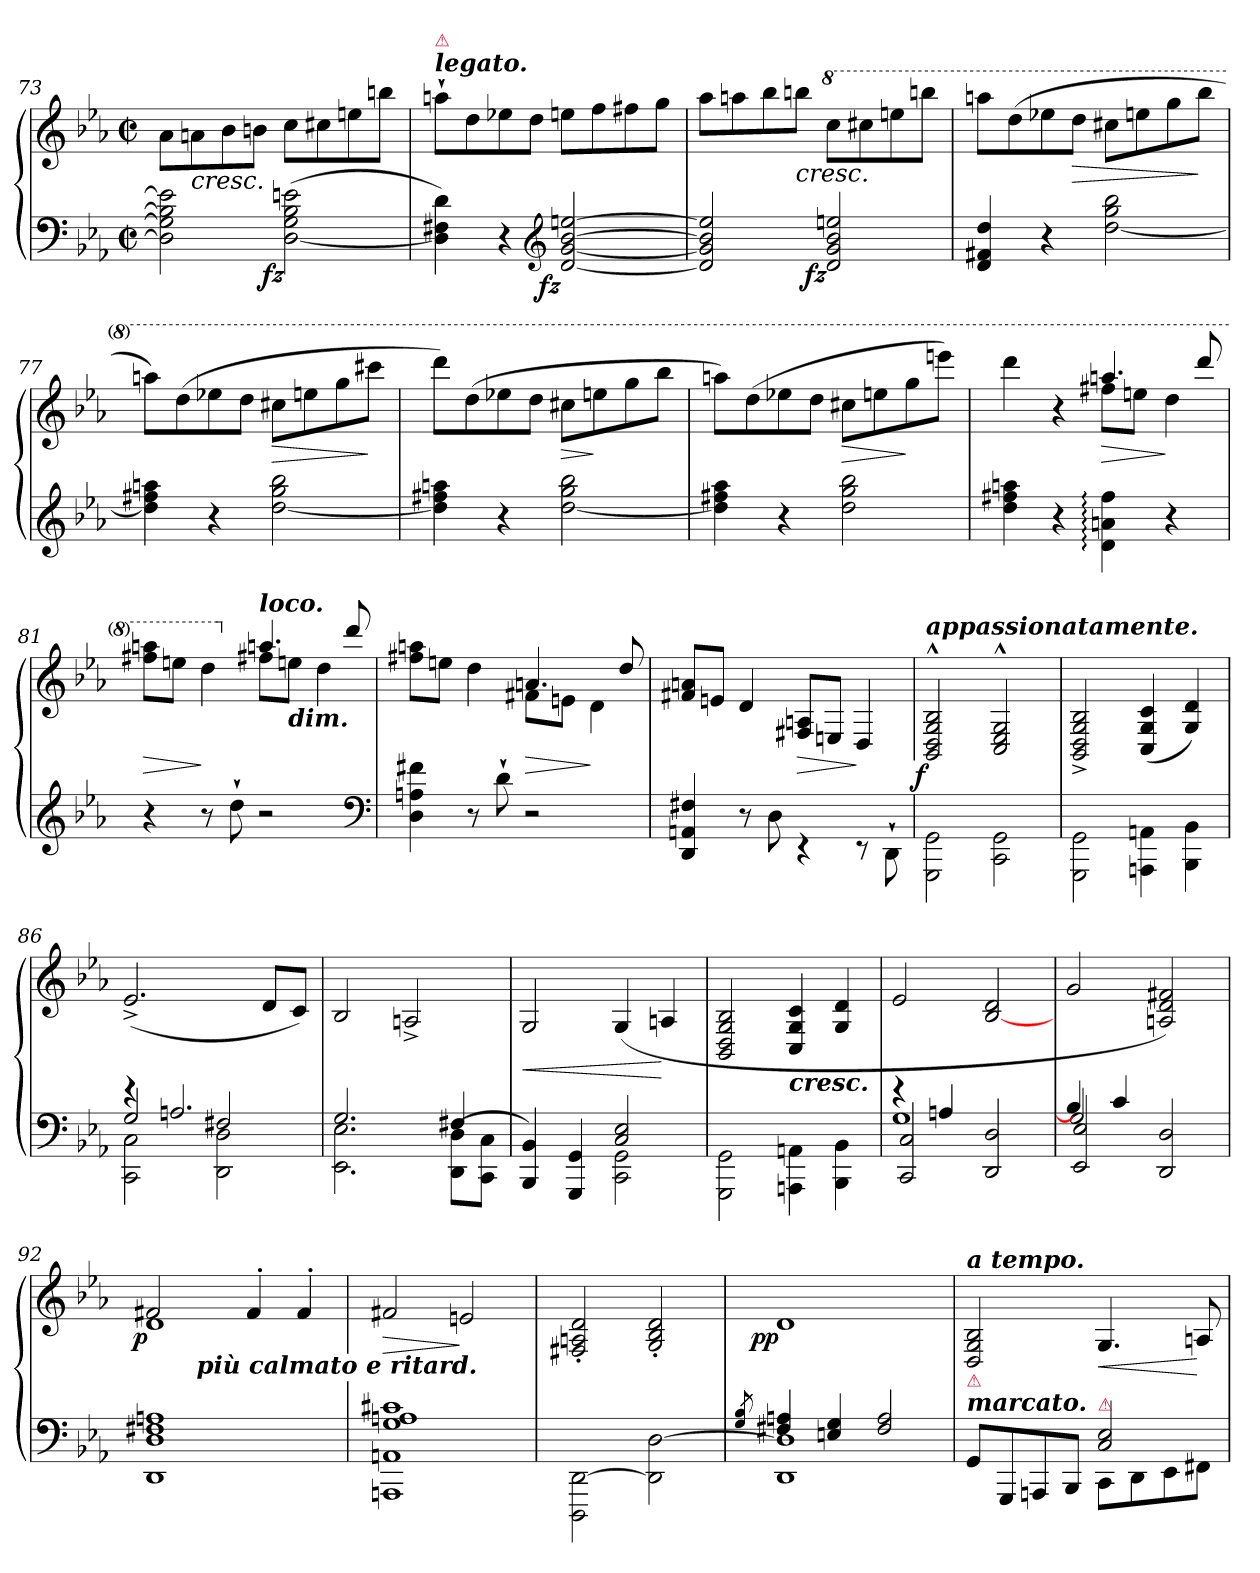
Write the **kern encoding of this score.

**kern	**kern	**dynam
*part1	*part1	*part1
*staff2	*staff1	*staff1/2
*clefF4	*clefG2	*
*k[b-e-a-]	*k[b-e-a-]	*
*c:	*c:	*
*M2/2	*M2/2	*
*met(c|)	*met(c|)	*
=73	=73	=73
2D] 2G] 2B-] 2e]	8a-\L	.
!	!	!LO:HP:b
.	8an\	<
.	8b-\	.
.	8bn\J	.
!	!	!LO:DY:b=2:rj
([2D 2G 2B- 2en	8ccL	fz
.	8cc#X	.
.	8een	.
.	8bbnJ	[
=74	=74	=74
!	!LO:TX:a:Bi:t=legato.	!
!	!LO:TX:a:color=crimson:t=⚠	!
4D] 4F#X 4d)	8aan`L	.
.	8dd	.
4r	8ee-X	.
.	8ddJ	.
*clefG2	*	*
!	!	!LO:DY:b=2:rj
[2d [2g [2b- [2een	8eenL	fz
.	8ff	.
.	8ff#X	.
.	8ggJ	.
=75	=75	=75
2d] 2g] 2b-] 2ee]	8aa-L	.
.	8aan	.
.	8bb-	.
!	!	!LO:HP:b
.	8bbnJ	<
*	*8va	*
!	!	!LO:DY:b=2:rj
2d 2g 2b- 2een	8cccL	fz
.	8ccc#X	.
.	8eeen	.
.	8bbbnJ	[
=76	=76	=76
4d 4f#X 4dd	8aaanL	.
.	(8ddd	.
4r	8eee-X	.
!	!	!LO:HP:b
.	8dddJ	>
[2dd 2gg 2bb-	8ccc#XL	.
.	8eeen	.
.	8ggg	.
.	8bbb-J	]
=77	=77	=77
4dd] 4ff#X 4aan	8aaanL)	.
.	(8ddd	.
4r	8eee-X	.
.	8dddJ	.
!	!	!LO:HP:b
[2dd 2gg 2bb-	8ccc#XL	>
.	8eeen	.
.	8ggg	.
.	8cccc#XJ	]
=78	=78	=78
4dd] 4ff#X 4aan	8ddddL)	.
.	(8ddd	.
4r	8eee-X	.
.	8dddJ	.
!	!	!LO:HP:b
[2dd 2gg 2bb-	8ccc#XL	>
.	8eeen	]
.	8ggg	.
.	8bbb-J	.
=79	=79	=79
4dd] 4ff#X 4aa-	8aaanL)	.
.	(8ddd	.
4r	8eee-X	.
.	8dddJ	.
!	!	!LO:HP:b
2dd 2gg 2bb-	8ccc#XL	>
.	8eeen	.
.	8ggg	]
.	8eeeenJ)	.
=80	=80	=80
*	*^	*
4dd 4ff#X 4aan	2ryy	4dddd	.
4r	.	4r	.
!	!	!	!LO:HP:b
4d:\ 4an:\ 4ff#:\	4.aaan	8fff#XL	>
.	.	8eeenJ	.
4r	.	4ddd	]
.	8dddd	.	.
=81	=81	=81	=81
!	!	!	!LO:HP:b
4r	2ryy	8fff#X 8aaanL	>
.	.	8eeenJ	.
8r	.	4ddd	]
8dd`	.	.	.
*	*X8va	*	*
!	!LO:TX:a:Bi:t=loco.	!	!
2r	4.aan	8ff#XL	.
!	!	!LO:TX:b:Bi:t=dim.	!
.	.	8eenJ	.
.	.	4dd	.
.	8ddd	.	.
*clefF4	*	*	*
=82	=82	=82	=82
4D 4An 4f#X	2ryy	8ff#X 8aanL	.
.	.	8eenJ	.
8r	.	4dd	.
8d`	.	.	.
!	!	!	!LO:HP:b
2r	4.an	8f#XL	>
.	.	8enJ	.
.	.	4d	]
.	8dd	.	.
*	*v	*v	*
=83	=83	=83
4DD 4AAn 4F#X	8f#X 8anL	.
.	8enJ	.
8r	4d	.
8D	.	.
!	!	!LO:HP:b
4rEE	8F#X/ 8An/L	>
.	8En/J	.
8rEE	4D/	]
8DD`\	.	.
=84	=84	=84
!	!LO:TX:a:Bi:t=appassionatamente.	!
!	!	!LO:DY:b:rj
2GGG\ 2GG\	2BB-^^/ 2D^^/ 2G^^/ 2B-^^/	f
2CC\ 2GG\	2C^^/ 2E-^^/ 2G^^/	.
=85	=85	=85
2GGG\ 2GG\	2BB-^>/ 2D^>/ 2G^>/ 2B-^>/	.
4AAAn\ 4AAn\	(>4C/ 4G/ 4c/	.
4BBB-\ 4BB-\	4G/ 4d/)	.
=86	=86	=86
*^	*	*
*	*^	*	*
2G	4re	2CC\ 2C\	(2.e-^>	.
.	2.An/	.	.	.
2F#X	.	2DD\ 2D\	.	.
.	.	.	8dL	.
.	.	.	8cJ)	.
*	*v	*v	*	*
=87	=87	=87	=87
2.G	2.EE- 2.E-	2B-/	.
.	.	2An^>/	.
4F#X	(8DD 8DL	.	.
.	8CC 8CJ	.	.
=88	=88	=88	=88
!	!	!	!LO:HP:b
2ryy	4BBB- 4BB-)	2G/	<
.	4GGG 4GG	.	.
2C 2E-	2CC 2GG	(>4G/	.
.	.	4An/	[
*v	*v	*	*
=89	=89	=89
2GGG\ 2GG\	2BB-/ 2D/ 2G/ 2B-/	.
!	!LO:TX:b:Bi:t=cresc.	!
4AAAn\ 4AAn\	4C/ 4G/ 4c/	.
4BBB-\ 4BB-\	4G/ 4d/	.
=90	=90	=90
*^	*	*
*	*^	*	*
4re	1G	2CC 2C	2e-	.
4An	.	.	.	.
2ryy	.	2DD 2D	[>2B-/ 2d/	.
=91	=91	=91	=91	=91
4B-]	2G/	2EE- 2E-	2g	.
4c	.	.	.	.
2ryy	2ryy	2DD 2D	2An/ 2d/ 2f#X/)	.
=92	=92	=92	=92	=92
*	*	*	*^	*
!	!	!	!	!	!LO:DY:b:rj
*v	*v	*v	*	*^	*
1DD 1D 1F#X 1An	2f#X	1d	4ryy	p
!	!	!	!LO:TX:b:Bi:t=più calmato e ritard.	!
.	.	.	2.ryy	.
.	4f#'	.	.	.
.	4f#'	.	.	.
=93	=93	=93	=93	=93
!	!	!	!	!LO:HP:b
*	*v	*v	*v	*
1AAAn 1AAn 1G 1An 1c#X	2f#X	>
.	2en	]
=94	=94	=94
2DDD\ [2DD\	2F#X'>/ 2An'>/ 2d'>/	.
2DD]\ [2D\	2G'>/ 2B-'>/ 2d'>/	.
=95	=95	=95
8qG/ 8qB-/	.	.
*^	*	*
!	!	!	!LO:DY:b:rj
4F#X 4An	1DD 1D]	1d	pp
4En 4G	.	.	.
2F# 2A	.	.	.
=96	=96	=96	=96
!	!	!LO:TX:a:Bi:t=a tempo.	!
!LO:TX:a:Bi:t=marcato.	!	!	!
!LO:TX:a:color=crimson:t=⚠	!	!	!
2ryy	8GGL	2D/ 2G/ 2B-/	.
.	8GGG	.	.
.	8AAAn	.	.
.	8BBB-J	.	.
!LO:TX:a:color=crimson:t=⚠	!	!	!
!	!	!	!LO:HP:b
2C 2E-	8CCL	4.G/	<
.	8DD	.	.
.	8EE-	.	.
.	8FF#XJ	8An/	[
*v	*v	*	*
=	=	=
*-	*-	*-
